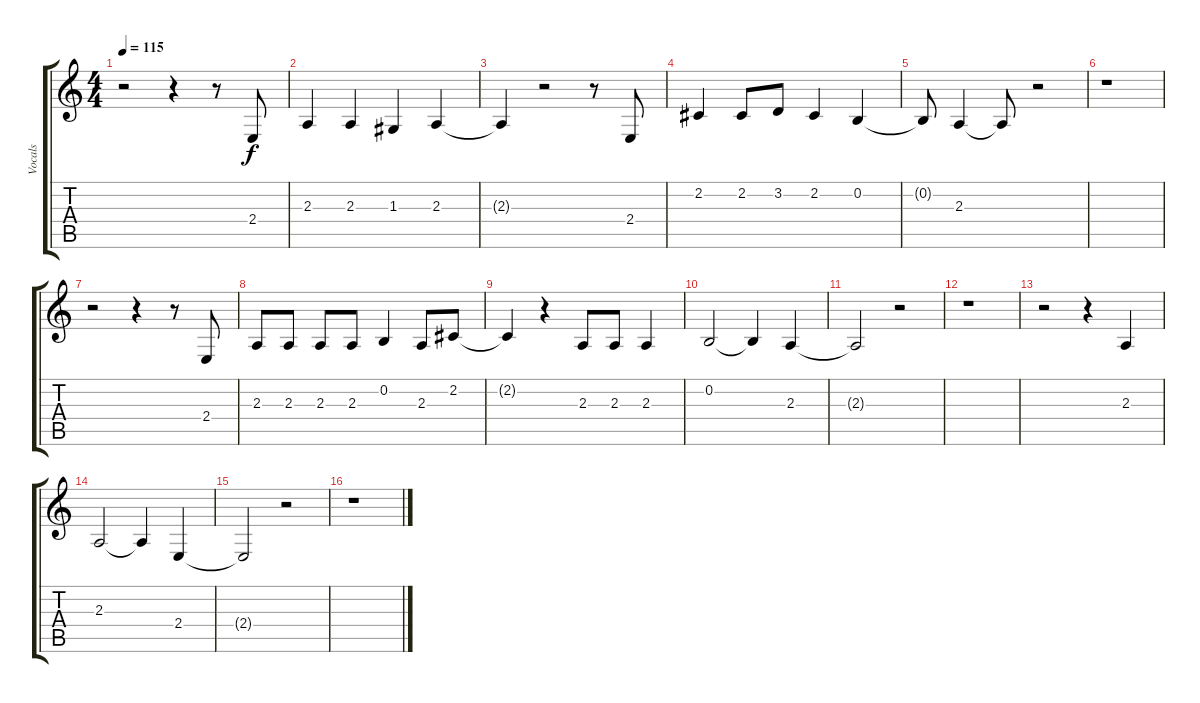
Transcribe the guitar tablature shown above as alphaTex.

\track ("Vocals" "Vocals") {instrument lead6voice}
\staff {score tabs}
\tuning (E4 B3 G3 D3 A2 D2) {hide}
\ts (4 4)
\tempo 115
\clef g2
\ks c
r.2{dy f} r.4 r.8 2.4.8 |
2.3.4 2.3.4 1.3.4 2.3.4 |
2.3{t}.4 r.2 r.8 2.4.8 |
2.2.4 2.2.8 3.2.8 2.2.4 0.2.4 |
0.2{t}.8 2.3.4 2.3{t}.8 r.2 |
r.1 |
r.2 r.4 r.8 2.4.8 |
2.3.8 2.3.8 2.3.8 2.3.8 0.2.4 2.3.8 2.2.8 |
2.2{t}.4 r.4 2.3.8 2.3.8 2.3.4 |
0.2.2 0.2{t}.4 2.3.4 |
2.3{t}.2 r.2 |
r.1 |
r.2 r.4 2.3.4 |
2.3.2 2.3{t}.4 2.4.4 |
2.4{t}.2 r.2 |
r.1
